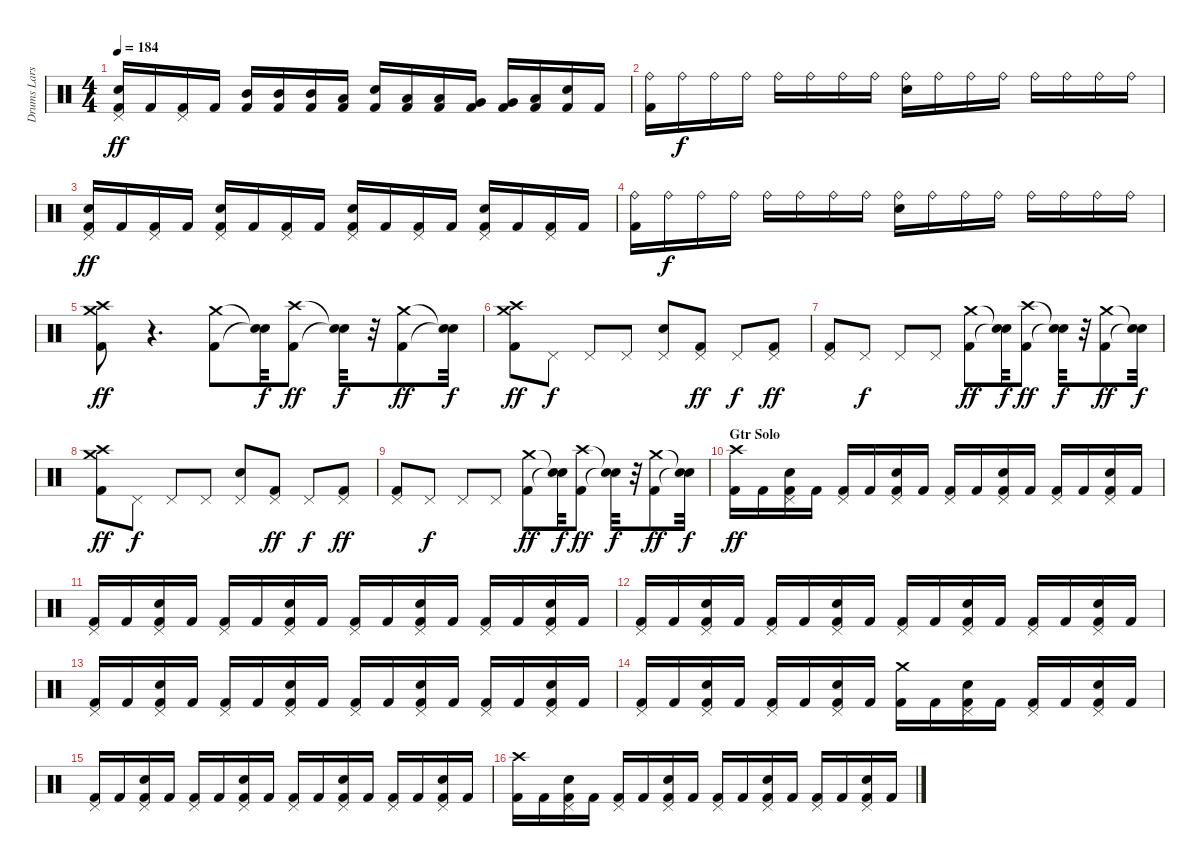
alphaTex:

\track ("Drums Lars" "Drums Lars") {instrument percussion}
\staff {score}
\articulation defaults
\ts (4 4)
\tempo 184
\clef neutral
\ks c
("Kick (hit) 2" "Pedal Hi-Hat (hit)" "Electric Snare (hit)").16{dy ff} "Kick (hit) 2".16 ("Kick (hit) 2" "Pedal Hi-Hat (hit)").16 "Kick (hit) 2".16 ("Kick (hit) 2" "Mid Tom (hit)").16 ("Kick (hit) 2" "Mid Tom (hit)").16 ("Kick (hit) 2" "Mid Tom (hit)").16 ("Kick (hit) 2" "Low Tom (hit)").16 ("Kick (hit) 2" "Electric Snare (hit)").16 ("Kick (hit) 2" "Low Tom (hit)").16 ("Kick (hit) 2" "Low Tom (hit)").16 ("Kick (hit) 2" "Very Low Tom (hit)").16 ("Kick (hit) 2" "Very Low Tom (hit)").16 ("Kick (hit) 2" "Low Floor Tom (hit)").16 ("Kick (hit) 2" "Electric Snare (hit)").16 "Kick (hit) 2".16 |
("Kick (hit) 2" "Ride (bell)").16 "Ride (bell)".16{dy f} "Ride (bell)".16 "Ride (bell)".16 "Ride (bell)".16 "Ride (bell)".16 "Ride (bell)".16 "Ride (bell)".16 ("Ride (bell)" "Electric Snare (hit)").16 "Ride (bell)".16 "Ride (bell)".16 "Ride (bell)".16 "Ride (bell)".16 "Ride (bell)".16 "Ride (bell)".16 "Ride (bell)".16 |
("Kick (hit) 2" "Pedal Hi-Hat (hit)" "Electric Snare (hit)").16{dy ff} "Kick (hit) 2".16 ("Kick (hit) 2" "Pedal Hi-Hat (hit)").16 "Kick (hit) 2".16 ("Kick (hit) 2" "Pedal Hi-Hat (hit)" "Electric Snare (hit)").16 "Kick (hit) 2".16 ("Kick (hit) 2" "Pedal Hi-Hat (hit)").16 "Kick (hit) 2".16 ("Kick (hit) 2" "Pedal Hi-Hat (hit)" "Electric Snare (hit)").16 "Kick (hit) 2".16 ("Kick (hit) 2" "Pedal Hi-Hat (hit)").16 "Kick (hit) 2".16 ("Kick (hit) 2" "Pedal Hi-Hat (hit)" "Electric Snare (hit)").16 "Kick (hit) 2".16 ("Kick (hit) 2" "Pedal Hi-Hat (hit)").16 "Kick (hit) 2".16 |
("Kick (hit) 2" "Ride (bell)").16 "Ride (bell)".16{dy f} "Ride (bell)".16 "Ride (bell)".16 "Ride (bell)".16 "Ride (bell)".16 "Ride (bell)".16 "Ride (bell)".16 ("Ride (bell)" "Electric Snare (hit)").16 "Ride (bell)".16 "Ride (bell)".16 "Ride (bell)".16 "Ride (bell)".16 "Ride (bell)".16 "Ride (bell)".16 "Ride (bell)".16 |
("Kick (hit) 2" "Crash medium (hit)" "Crash high (hit)").8{dy ff} r.4{d} ("Kick (hit) 2" "Crash medium (hit)").8 ("Snare (hit)"{t} "Snare (hit)"{t}).32{dy f} ("Kick (hit) 2" "Crash high (hit)").8{dy ff} ("Snare (hit)"{t} "Snare (hit)"{t}).32{dy f} r.32 ("Kick (hit) 2" "Crash medium (hit)").8{dy ff} ("Snare (hit)"{t} "Snare (hit)"{t}).32{dy f} |
("Kick (hit) 2" "Crash medium (hit)" "Crash high (hit)").8{dy ff} "Pedal Hi-Hat (hit)".8{dy f} "Pedal Hi-Hat (hit)".8 "Pedal Hi-Hat (hit)".8 ("Pedal Hi-Hat (hit)" "Electric Snare (hit)").8 ("Kick (hit) 2" "Pedal Hi-Hat (hit)").8{dy ff} "Pedal Hi-Hat (hit)".8{dy f} ("Kick (hit) 2" "Pedal Hi-Hat (hit)").8{dy ff} |
("Kick (hit) 2" "Pedal Hi-Hat (hit)").8 "Pedal Hi-Hat (hit)".8{dy f} "Pedal Hi-Hat (hit)".8 "Pedal Hi-Hat (hit)".8 ("Kick (hit) 2" "Crash medium (hit)").8{dy ff} ("Snare (hit)"{t} "Snare (hit)"{t}).32{dy f} ("Kick (hit) 2" "Crash high (hit)").8{dy ff} ("Snare (hit)"{t} "Snare (hit)"{t}).32{dy f} r.32 ("Kick (hit) 2" "Crash medium (hit)").8{dy ff} ("Snare (hit)"{t} "Snare (hit)"{t}).32{dy f} |
("Kick (hit) 2" "Crash medium (hit)" "Crash high (hit)").8{dy ff} "Pedal Hi-Hat (hit)".8{dy f} "Pedal Hi-Hat (hit)".8 "Pedal Hi-Hat (hit)".8 ("Pedal Hi-Hat (hit)" "Electric Snare (hit)").8 ("Kick (hit) 2" "Pedal Hi-Hat (hit)").8{dy ff} "Pedal Hi-Hat (hit)".8{dy f} ("Kick (hit) 2" "Pedal Hi-Hat (hit)").8{dy ff} |
("Kick (hit) 2" "Pedal Hi-Hat (hit)").8 "Pedal Hi-Hat (hit)".8{dy f} "Pedal Hi-Hat (hit)".8 "Pedal Hi-Hat (hit)".8 ("Kick (hit) 2" "Crash medium (hit)").8{dy ff} ("Snare (hit)"{t} "Snare (hit)"{t}).32{dy f} ("Kick (hit) 2" "Crash high (hit)").8{dy ff} ("Snare (hit)"{t} "Snare (hit)"{t}).32{dy f} r.32 ("Kick (hit) 2" "Crash medium (hit)").8{dy ff} ("Snare (hit)"{t} "Snare (hit)"{t}).32{dy f} |
\section ("" "Gtr Solo")
("Kick (hit) 2" "Crash high (hit)").16{dy ff} "Kick (hit) 2".16 ("Kick (hit) 2" "Pedal Hi-Hat (hit)" "Electric Snare (hit)").16 "Kick (hit) 2".16 ("Kick (hit) 2" "Pedal Hi-Hat (hit)").16 "Kick (hit) 2".16 ("Kick (hit) 2" "Pedal Hi-Hat (hit)" "Electric Snare (hit)").16 "Kick (hit) 2".16 ("Kick (hit) 2" "Pedal Hi-Hat (hit)").16 "Kick (hit) 2".16 ("Kick (hit) 2" "Pedal Hi-Hat (hit)" "Electric Snare (hit)").16 "Kick (hit) 2".16 ("Kick (hit) 2" "Pedal Hi-Hat (hit)").16 "Kick (hit) 2".16 ("Kick (hit) 2" "Pedal Hi-Hat (hit)" "Electric Snare (hit)").16 "Kick (hit) 2".16 |
("Kick (hit) 2" "Pedal Hi-Hat (hit)").16 "Kick (hit) 2".16 ("Kick (hit) 2" "Pedal Hi-Hat (hit)" "Electric Snare (hit)").16 "Kick (hit) 2".16 ("Kick (hit) 2" "Pedal Hi-Hat (hit)").16 "Kick (hit) 2".16 ("Kick (hit) 2" "Pedal Hi-Hat (hit)" "Electric Snare (hit)").16 "Kick (hit) 2".16 ("Kick (hit) 2" "Pedal Hi-Hat (hit)").16 "Kick (hit) 2".16 ("Kick (hit) 2" "Pedal Hi-Hat (hit)" "Electric Snare (hit)").16 "Kick (hit) 2".16 ("Kick (hit) 2" "Pedal Hi-Hat (hit)").16 "Kick (hit) 2".16 ("Kick (hit) 2" "Pedal Hi-Hat (hit)" "Electric Snare (hit)").16 "Kick (hit) 2".16 |
("Kick (hit) 2" "Pedal Hi-Hat (hit)").16 "Kick (hit) 2".16 ("Kick (hit) 2" "Pedal Hi-Hat (hit)" "Electric Snare (hit)").16 "Kick (hit) 2".16 ("Kick (hit) 2" "Pedal Hi-Hat (hit)").16 "Kick (hit) 2".16 ("Kick (hit) 2" "Pedal Hi-Hat (hit)" "Electric Snare (hit)").16 "Kick (hit) 2".16 ("Kick (hit) 2" "Pedal Hi-Hat (hit)").16 "Kick (hit) 2".16 ("Kick (hit) 2" "Pedal Hi-Hat (hit)" "Electric Snare (hit)").16 "Kick (hit) 2".16 ("Kick (hit) 2" "Pedal Hi-Hat (hit)").16 "Kick (hit) 2".16 ("Kick (hit) 2" "Pedal Hi-Hat (hit)" "Electric Snare (hit)").16 "Kick (hit) 2".16 |
("Kick (hit) 2" "Pedal Hi-Hat (hit)").16 "Kick (hit) 2".16 ("Kick (hit) 2" "Pedal Hi-Hat (hit)" "Electric Snare (hit)").16 "Kick (hit) 2".16 ("Kick (hit) 2" "Pedal Hi-Hat (hit)").16 "Kick (hit) 2".16 ("Kick (hit) 2" "Pedal Hi-Hat (hit)" "Electric Snare (hit)").16 "Kick (hit) 2".16 ("Kick (hit) 2" "Pedal Hi-Hat (hit)").16 "Kick (hit) 2".16 ("Kick (hit) 2" "Pedal Hi-Hat (hit)" "Electric Snare (hit)").16 "Kick (hit) 2".16 ("Kick (hit) 2" "Pedal Hi-Hat (hit)").16 "Kick (hit) 2".16 ("Kick (hit) 2" "Pedal Hi-Hat (hit)" "Electric Snare (hit)").16 "Kick (hit) 2".16 |
("Kick (hit) 2" "Pedal Hi-Hat (hit)").16 "Kick (hit) 2".16 ("Kick (hit) 2" "Pedal Hi-Hat (hit)" "Electric Snare (hit)").16 "Kick (hit) 2".16 ("Kick (hit) 2" "Pedal Hi-Hat (hit)").16 "Kick (hit) 2".16 ("Kick (hit) 2" "Pedal Hi-Hat (hit)" "Electric Snare (hit)").16 "Kick (hit) 2".16 ("Kick (hit) 2" "Crash medium (hit)").16 "Kick (hit) 2".16 ("Kick (hit) 2" "Pedal Hi-Hat (hit)" "Electric Snare (hit)").16 "Kick (hit) 2".16 ("Kick (hit) 2" "Pedal Hi-Hat (hit)").16 "Kick (hit) 2".16 ("Kick (hit) 2" "Pedal Hi-Hat (hit)" "Electric Snare (hit)").16 "Kick (hit) 2".16 |
("Kick (hit) 2" "Pedal Hi-Hat (hit)").16 "Kick (hit) 2".16 ("Kick (hit) 2" "Pedal Hi-Hat (hit)" "Electric Snare (hit)").16 "Kick (hit) 2".16 ("Kick (hit) 2" "Pedal Hi-Hat (hit)").16 "Kick (hit) 2".16 ("Kick (hit) 2" "Pedal Hi-Hat (hit)" "Electric Snare (hit)").16 "Kick (hit) 2".16 ("Kick (hit) 2" "Pedal Hi-Hat (hit)").16 "Kick (hit) 2".16 ("Kick (hit) 2" "Pedal Hi-Hat (hit)" "Electric Snare (hit)").16 "Kick (hit) 2".16 ("Kick (hit) 2" "Pedal Hi-Hat (hit)").16 "Kick (hit) 2".16 ("Kick (hit) 2" "Pedal Hi-Hat (hit)" "Electric Snare (hit)").16 "Kick (hit) 2".16 |
("Kick (hit) 2" "Crash high (hit)").16 "Kick (hit) 2".16 ("Kick (hit) 2" "Pedal Hi-Hat (hit)" "Electric Snare (hit)").16 "Kick (hit) 2".16 ("Kick (hit) 2" "Pedal Hi-Hat (hit)").16 "Kick (hit) 2".16 ("Kick (hit) 2" "Pedal Hi-Hat (hit)" "Electric Snare (hit)").16 "Kick (hit) 2".16 ("Kick (hit) 2" "Pedal Hi-Hat (hit)").16 "Kick (hit) 2".16 ("Kick (hit) 2" "Pedal Hi-Hat (hit)" "Electric Snare (hit)").16 "Kick (hit) 2".16 ("Kick (hit) 2" "Pedal Hi-Hat (hit)").16 "Kick (hit) 2".16 ("Kick (hit) 2" "Pedal Hi-Hat (hit)" "Electric Snare (hit)").16 "Kick (hit) 2".16
